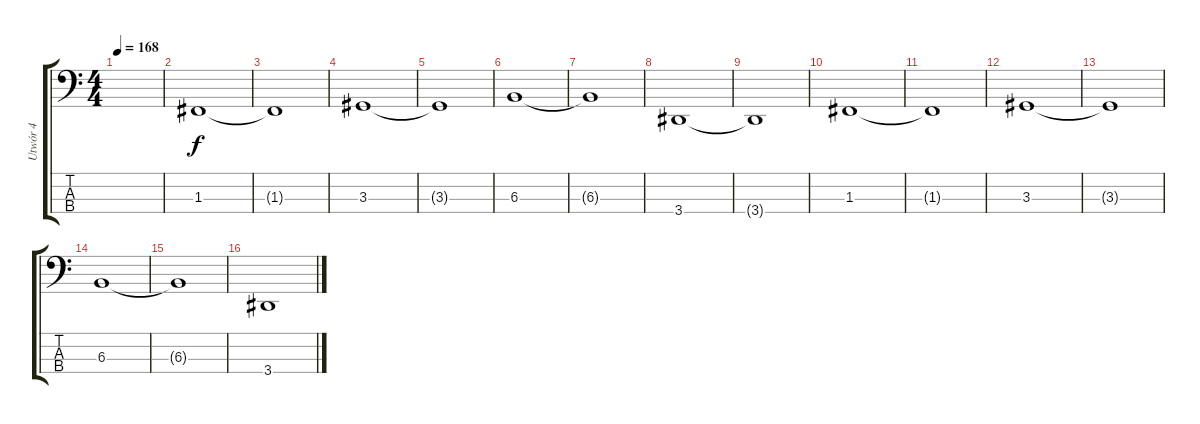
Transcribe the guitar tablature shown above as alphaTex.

\track ("Utwór 4" "Utwór 4") {instrument electricbassfinger}
\staff {score tabs}
\tuning (Eb2 Bb1 F1 C1) {hide}
\ts (4 4)
\tempo 168
\tempo 153
\tempo 168
\clef f4
\ks c
|
1.3.1 |
1.3{t}.1 |
3.3.1 |
3.3{t}.1 |
6.3.1 |
6.3{t}.1 |
3.4.1 |
3.4{t}.1 |
1.3.1 |
1.3{t}.1 |
3.3.1 |
3.3{t}.1 |
6.3.1 |
6.3{t}.1 |
3.4.1
